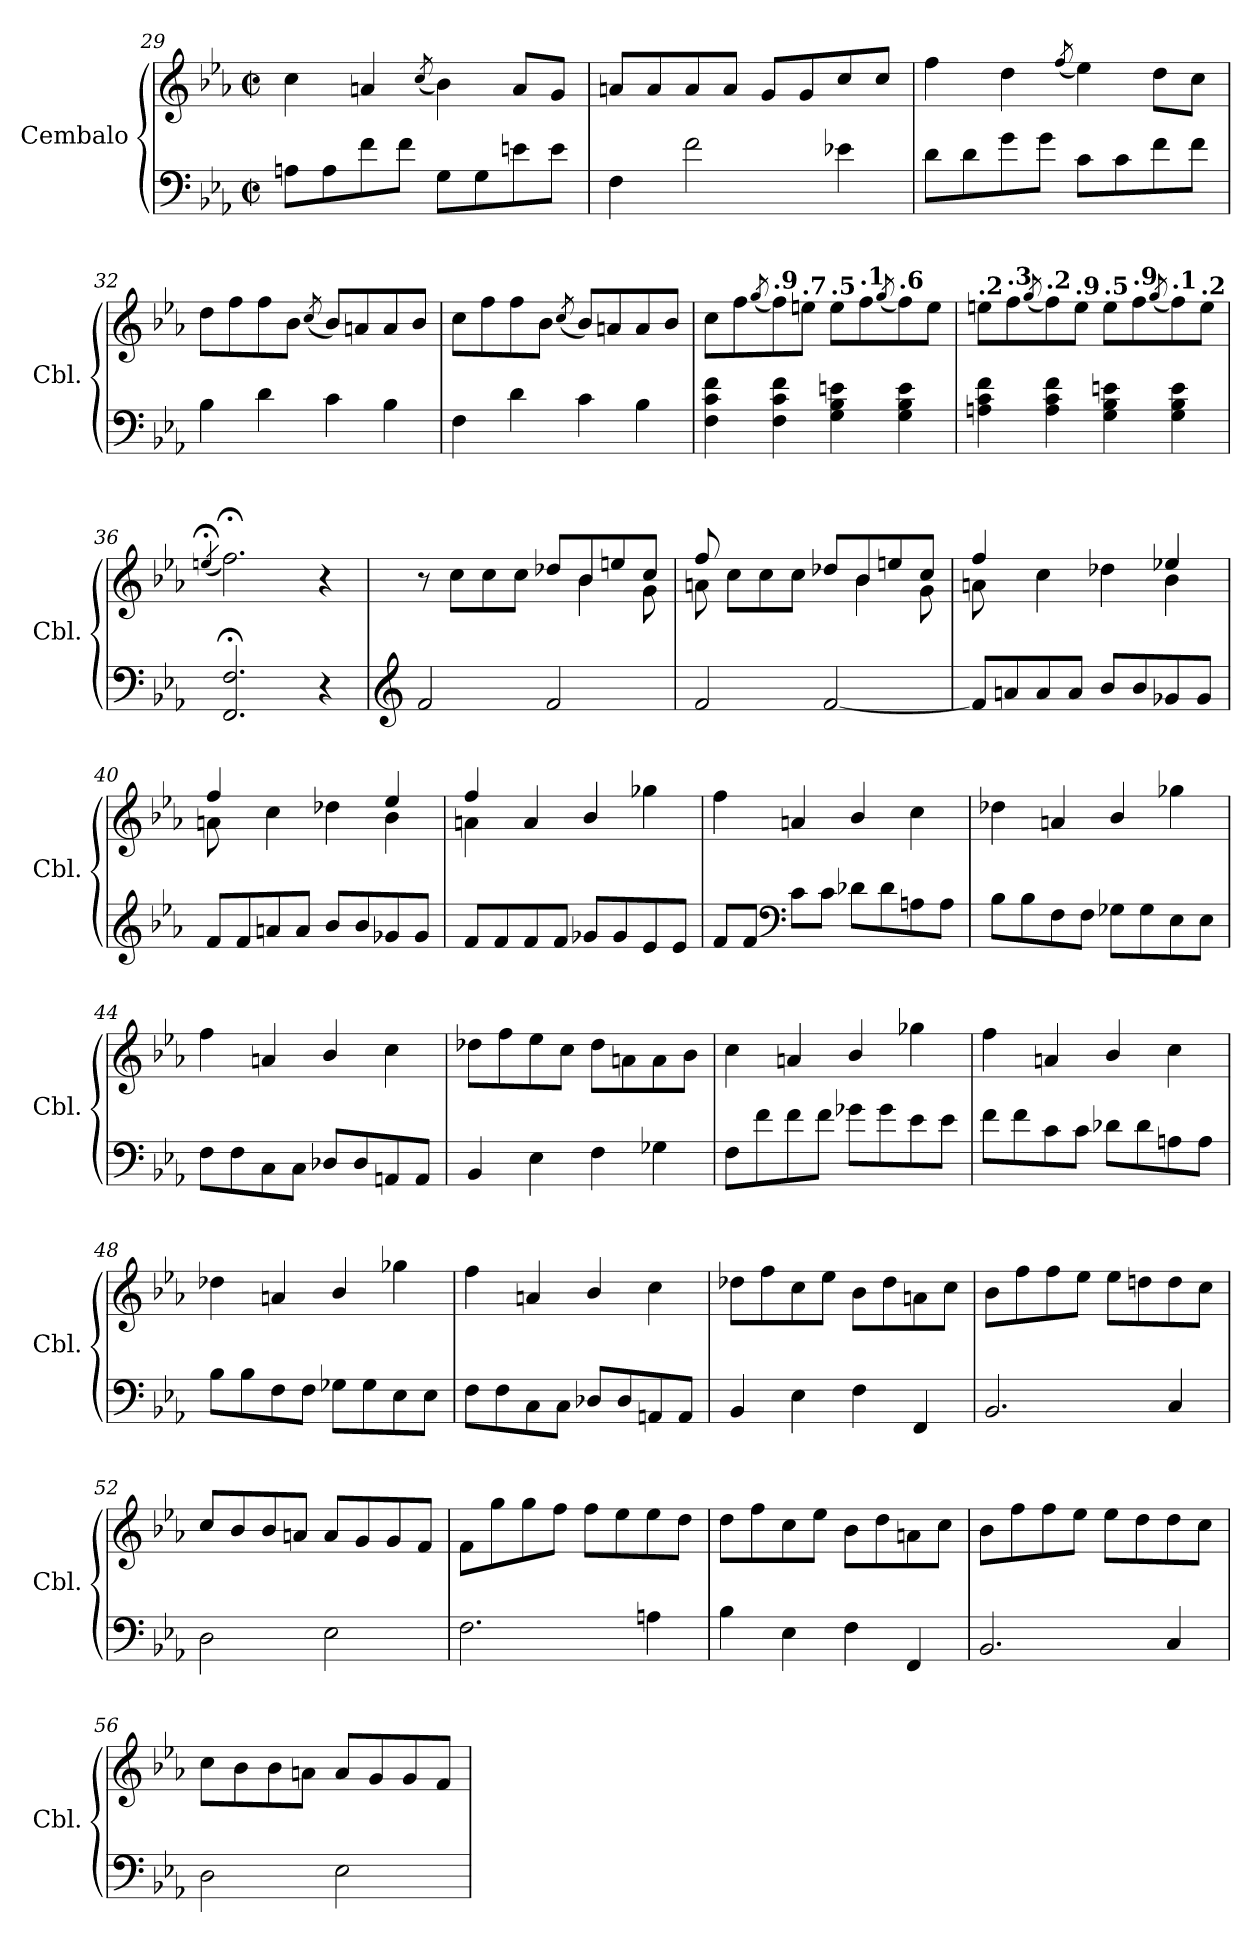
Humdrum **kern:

**kern	**kern
*part1	*part1
*staff2	*staff1
*I"Cembalo	*
*I'Cbl.	*
*clefF4	*clefG2
*k[b-e-a-]	*k[b-e-a-]
*M2/2	*M2/2
*met(c|)	*met(c|)
=29	=29
8An\L	4cc\
8A\	.
8f\	4an/
8f\J	.
.	(<8qcc/
8G\L	4b-\)
8G\	.
8en\	8a/L
8e\J	8g/J
=30	=30
4F\	8an/L
.	8a/
2f\	8a/
.	8a/J
.	8g/L
.	8g/
4e-X\	8cc/
.	8cc/J
=31	=31
8d\L	4ff\
8d\	.
8g\	4dd\
8g\J	.
.	(<8qff/
8c\L	4ee-\)
8c\	.
8f\	8dd\L
8f\J	8cc\J
!!LO:LB:g=z
=32	=32
4B-\	8dd\L
.	8ff\
4d\	8ff\
.	8b-\J
.	(<8qcc/
4c\	8b-/L)
.	8an/
4B-\	8a/
.	8b-/J
=33	=33
4F\	8cc\L
.	8ff\
4d\	8ff\
.	8b-\J
.	(<8qcc/
4c\	8b-/L)
.	8an/
4B-\	8a/
.	8b-/J
=34	=34
*	*MM149
4F\ 4c\ 4f\	8cc\L
.	8ff\
*	*MM148
.	(<8qgg/
!	!LO:TX:a:B:t=.9
4F\ 4c\ 4f\	8ff\)
*	*MM148
!	!LO:TX:a:B:t=.7
.	8een\J
*	*MM148
!	!LO:TX:a:B:t=.5
4G\ 4B-\ 4en\	8ee\L
*	*MM148
!	!LO:TX:a:B:t=.1
.	8ff\
*	*MM147
.	(<8qgg/
!	!LO:TX:a:B:t=.6
4G\ 4B-\ 4e\	8ff\)
*	*MM147
.	8ee\J
=35	=35
*	*MM146
!	!LO:TX:a:B:t=.2
4An\ 4c\ 4f\	8een\L
*	*MM145
!	!LO:TX:a:B:t=.3
.	8ff\
*	*MM144
.	(<8qgg/
!	!LO:TX:a:B:t=.2
4A\ 4c\ 4f\	8ff\)
*	*MM142
!	!LO:TX:a:B:t=.9
.	8ee\J
*	*MM141
!	!LO:TX:a:B:t=.5
4G\ 4B-\ 4en\	8ee\L
*	*MM139
!	!LO:TX:a:B:t=.9
.	8ff\
*	*MM138
.	(<8qgg/
!	!LO:TX:a:B:t=.1
4G\ 4B-\ 4e\	8ff\)
*	*MM136
!	!LO:TX:a:B:t=.2
.	8ee\J
!!LO:LB:g=z
=36	=36
*	*MM134
.	(<4qeen;</
2.FF/;< 2.F/;<	2.ff;<\)
4r	4r
=37	=37
*clefG2	*
*	*MM149
*	*^
2f/	8r	8ryy
*	*v	*v
.	8cc\L
.	8cc\
.	8cc\J
2f/	8dd-X/L
*	*^
.	8b-/	4b-\
.	8een/	.
.	8cc/J	8g\
=38	=38	=38
2f/	8ff/	8an\
.	8cc\L	2ryy
.	8cc\	.
.	8cc\J	.
[2f/	8dd-X/L	.
.	8b-/	4b-\
.	8een/	.
.	8cc/J	8g\
=39	=39	=39
8f/L]	4ff/	8an\
8an/	.	8ryy
*	*v	*v
8a/	4cc\
8a/J	.
8b-/L	4dd-X\
8b-/	.
*	*^
8g-X/	4ee-X/	4b-\
8g-/J	.	.
=40	=40	=40
8f/L	4ff/	8an\
8f/	.	8ryy
*	*v	*v
8an/	4cc\
8a/J	.
8b-/L	4dd-X\
8b-/	.
*	*^
8g-X/	4ee-/	4b-\
8g-/J	.	.
!!LO:LB:g=z	!!
=41	=41	=41
8f/L	4ff/	4an\
8f/	.	.
8f/	4a/	2.ryy
8f/J	.	.
8g-X/L	4b-/	.
8g-/	.	.
8e-/	4gg-X\	.
8e-/J	.	.
*	*v	*v
=42	=42
8f/L	4ff\
8f/J	.
*clefF4	*
8c\L	4an/
8c\J	.
8d-X\L	4b-/
8d-\	.
8An\	4cc\
8A\J	.
=43	=43
8B-\L	4dd-X\
8B-\	.
8F\	4an/
8F\J	.
8G-X\L	4b-/
8G-\	.
8E-\	4gg-X\
8E-\J	.
=44	=44
8F\L	4ff\
8F\	.
8C\	4an/
8C\J	.
8D-X/L	4b-/
8D-/	.
8AAn/	4cc\
8AA/J	.
!!LO:PB:g=z
=45	=45
4BB-/	8dd-X\L
.	8ff\
4E-\	8ee-\
.	8cc\J
4F\	8dd-\L
.	8an\
4G-X\	8a\
.	8b-\J
=46	=46
8F\L	4cc\
8f\	.
8f\	4an/
8f\J	.
8g-X\L	4b-/
8g-\	.
8e-\	4gg-X\
8e-\J	.
=47	=47
8f\L	4ff\
8f\	.
8c\	4an/
8c\J	.
8d-X\L	4b-/
8d-\	.
8An\	4cc\
8A\J	.
=48	=48
8B-\L	4dd-X\
8B-\	.
8F\	4an/
8F\J	.
8G-X\L	4b-/
8G-\	.
8E-\	4gg-X\
8E-\J	.
!!LO:LB:g=z
=49	=49
8F\L	4ff\
8F\	.
8C\	4an/
8C\J	.
8D-X/L	4b-/
8D-/	.
8AAn/	4cc\
8AA/J	.
=50	=50
4BB-/	8dd-X\L
.	8ff\
4E-\	8cc\
.	8ee-\J
4F\	8b-\L
.	8dd-\
4FF/	8an\
.	8cc\J
=51	=51
2.BB-/	8b-\L
.	8ff\
.	8ff\
.	8ee-\J
.	8ee-\L
.	8ddn\
4C/	8dd\
.	8cc\J
=52	=52
2D\	8cc/L
.	8b-/
.	8b-/
.	8an/J
2E-\	8a/L
.	8g/
.	8g/
.	8f/J
!!LO:LB:g=z
=53	=53
2.F\	8f\L
.	8gg\
.	8gg\
.	8ff\J
.	8ff\L
.	8ee-\
4An\	8ee-\
.	8dd\J
=54	=54
4B-\	8dd\L
.	8ff\
4E-\	8cc\
.	8ee-\J
4F\	8b-\L
.	8dd\
4FF/	8an\
.	8cc\J
=55	=55
2.BB-/	8b-\L
.	8ff\
.	8ff\
.	8ee-\J
.	8ee-\L
.	8dd\
4C/	8dd\
.	8cc\J
=56	=56
2D\	8cc\L
.	8b-\
.	8b-\
.	8an\J
2E-\	8a/L
.	8g/
.	8g/
.	8f/J
=	=
*-	*-
